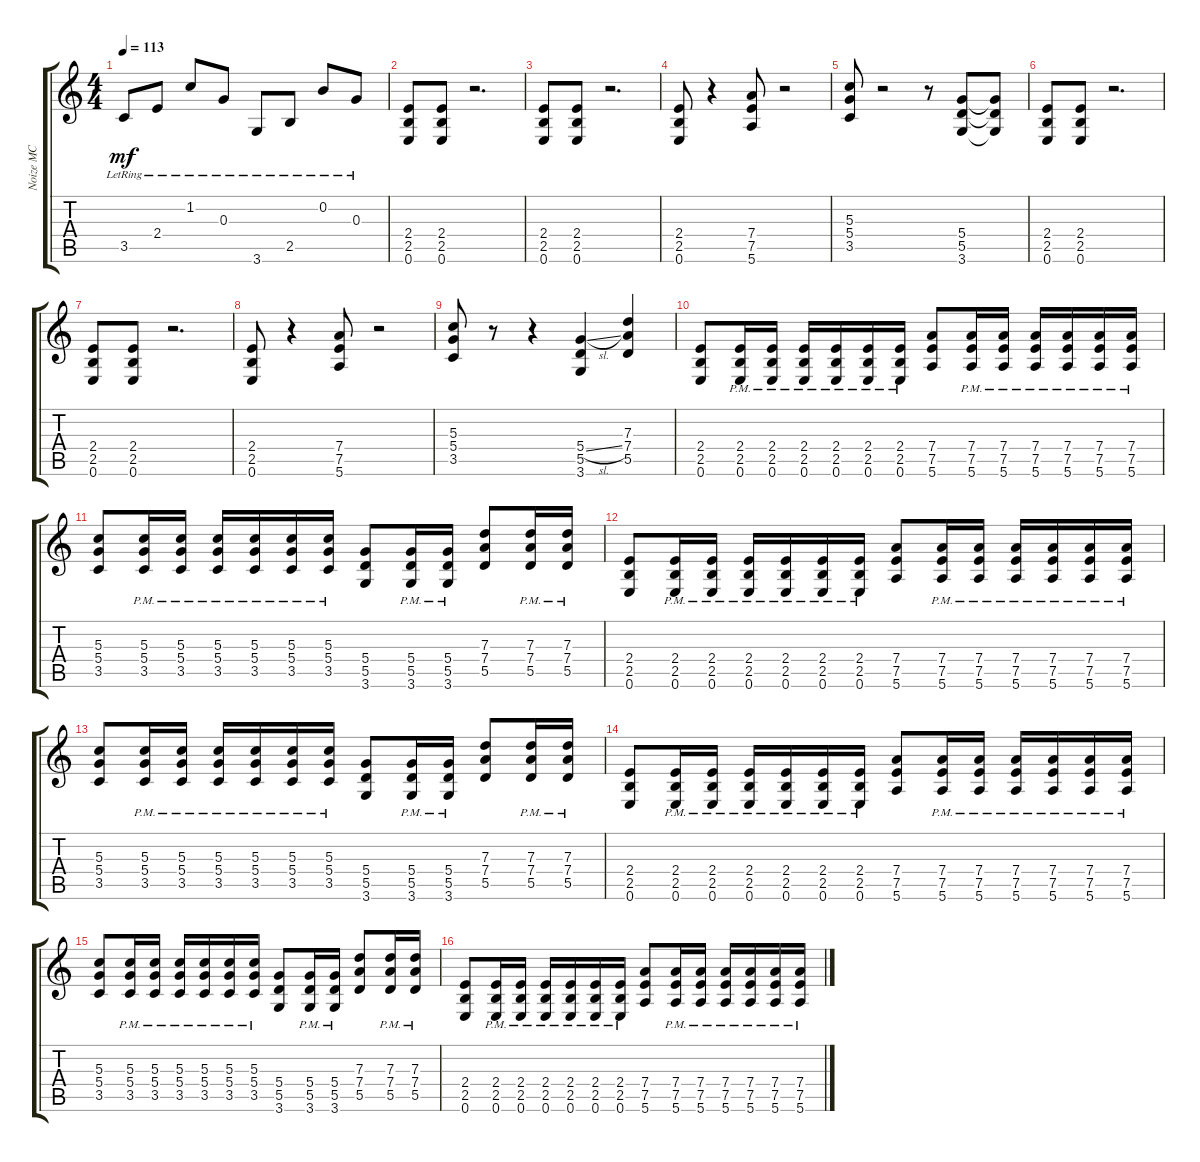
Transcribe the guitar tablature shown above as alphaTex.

\track ("Noize MC" "Noize MC") {instrument overdrivenguitar}
\staff {score tabs}
\tuning (E4 B3 G3 D3 A2 E2) {hide}
\ts (4 4)
\tempo 113
\clef g2
\ks c
3.5{lr}.8{dy mf} 2.4{lr}.8 1.2{lr}.8 0.3{lr}.8 3.6{lr}.8 2.5{lr}.8 0.2{lr}.8 0.3{lr}.8 |
(2.4 2.5 0.6).8{instrument overdrivenguitar} (2.4 2.5 0.6).8 r.2{d} |
(2.4 2.5 0.6).8 (2.4 2.5 0.6).8 r.2{d} |
(2.4 2.5 0.6).8 r.4 (7.4 7.5 5.6).8 r.2 |
(5.3 5.4 3.5).8 r.2 r.8 (5.4 5.5 3.6).8 (5.4{t} 5.5{t} 3.6{t}).8 |
(2.4 2.5 0.6).8 (2.4 2.5 0.6).8 r.2{d} |
(2.4 2.5 0.6).8 (2.4 2.5 0.6).8 r.2{d} |
(2.4 2.5 0.6).8 r.4 (7.4 7.5 5.6).8 r.2 |
(5.3 5.4 3.5).8 r.8 r.4 (5.4{sl} 5.5 3.6).4 (7.3 7.4 5.5).4 |
(2.4 2.5 0.6).8 (2.4{pm} 2.5{pm} 0.6{pm}).16 (2.4{pm} 2.5{pm} 0.6{pm}).16 (2.4{pm} 2.5{pm} 0.6{pm}).16 (2.4{pm} 2.5{pm} 0.6{pm}).16 (2.4{pm} 2.5{pm} 0.6{pm}).16 (2.4{pm} 2.5{pm} 0.6{pm}).16 (7.4 7.5 5.6).8 (7.4{pm} 7.5{pm} 5.6{pm}).16 (7.4{pm} 7.5{pm} 5.6{pm}).16 (7.4{pm} 7.5{pm} 5.6{pm}).16 (7.4{pm} 7.5{pm} 5.6{pm}).16 (7.4{pm} 7.5{pm} 5.6{pm}).16 (7.4{pm} 7.5{pm} 5.6{pm}).16 |
(5.3 5.4 3.5).8 (5.3{pm} 5.4{pm} 3.5{pm}).16 (5.3{pm} 5.4{pm} 3.5{pm}).16 (5.3{pm} 5.4{pm} 3.5{pm}).16 (5.3{pm} 5.4{pm} 3.5{pm}).16 (5.3{pm} 5.4{pm} 3.5{pm}).16 (5.3{pm} 5.4{pm} 3.5{pm}).16 (5.4 5.5 3.6).8 (5.4{pm} 5.5{pm} 3.6{pm}).16 (5.4{pm} 5.5{pm} 3.6{pm}).16 (7.3 7.4 5.5).8 (7.3{pm} 7.4{pm} 5.5{pm}).16 (7.3{pm} 7.4{pm} 5.5{pm}).16 |
(2.4 2.5 0.6).8 (2.4{pm} 2.5{pm} 0.6{pm}).16 (2.4{pm} 2.5{pm} 0.6{pm}).16 (2.4{pm} 2.5{pm} 0.6{pm}).16 (2.4{pm} 2.5{pm} 0.6{pm}).16 (2.4{pm} 2.5{pm} 0.6{pm}).16 (2.4{pm} 2.5{pm} 0.6{pm}).16 (7.4 7.5 5.6).8 (7.4{pm} 7.5{pm} 5.6{pm}).16 (7.4{pm} 7.5{pm} 5.6{pm}).16 (7.4{pm} 7.5{pm} 5.6{pm}).16 (7.4{pm} 7.5{pm} 5.6{pm}).16 (7.4{pm} 7.5{pm} 5.6{pm}).16 (7.4{pm} 7.5{pm} 5.6{pm}).16 |
(5.3 5.4 3.5).8 (5.3{pm} 5.4{pm} 3.5{pm}).16 (5.3{pm} 5.4{pm} 3.5{pm}).16 (5.3{pm} 5.4{pm} 3.5{pm}).16 (5.3{pm} 5.4{pm} 3.5{pm}).16 (5.3{pm} 5.4{pm} 3.5{pm}).16 (5.3{pm} 5.4{pm} 3.5{pm}).16 (5.4 5.5 3.6).8 (5.4{pm} 5.5{pm} 3.6{pm}).16 (5.4{pm} 5.5{pm} 3.6{pm}).16 (7.3 7.4 5.5).8 (7.3{pm} 7.4{pm} 5.5{pm}).16 (7.3{pm} 7.4{pm} 5.5{pm}).16 |
(2.4 2.5 0.6).8 (2.4{pm} 2.5{pm} 0.6{pm}).16 (2.4{pm} 2.5{pm} 0.6{pm}).16 (2.4{pm} 2.5{pm} 0.6{pm}).16 (2.4{pm} 2.5{pm} 0.6{pm}).16 (2.4{pm} 2.5{pm} 0.6{pm}).16 (2.4{pm} 2.5{pm} 0.6{pm}).16 (7.4 7.5 5.6).8 (7.4{pm} 7.5{pm} 5.6{pm}).16 (7.4{pm} 7.5{pm} 5.6{pm}).16 (7.4{pm} 7.5{pm} 5.6{pm}).16 (7.4{pm} 7.5{pm} 5.6{pm}).16 (7.4{pm} 7.5{pm} 5.6{pm}).16 (7.4{pm} 7.5{pm} 5.6{pm}).16 |
(5.3 5.4 3.5).8 (5.3{pm} 5.4{pm} 3.5{pm}).16 (5.3{pm} 5.4{pm} 3.5{pm}).16 (5.3{pm} 5.4{pm} 3.5{pm}).16 (5.3{pm} 5.4{pm} 3.5{pm}).16 (5.3{pm} 5.4{pm} 3.5{pm}).16 (5.3{pm} 5.4{pm} 3.5{pm}).16 (5.4 5.5 3.6).8 (5.4{pm} 5.5{pm} 3.6{pm}).16 (5.4{pm} 5.5{pm} 3.6{pm}).16 (7.3 7.4 5.5).8 (7.3{pm} 7.4{pm} 5.5{pm}).16 (7.3{pm} 7.4{pm} 5.5{pm}).16 |
(2.4 2.5 0.6).8 (2.4{pm} 2.5{pm} 0.6{pm}).16 (2.4{pm} 2.5{pm} 0.6{pm}).16 (2.4{pm} 2.5{pm} 0.6{pm}).16 (2.4{pm} 2.5{pm} 0.6{pm}).16 (2.4{pm} 2.5{pm} 0.6{pm}).16 (2.4{pm} 2.5{pm} 0.6{pm}).16 (7.4 7.5 5.6).8 (7.4{pm} 7.5{pm} 5.6{pm}).16 (7.4{pm} 7.5{pm} 5.6{pm}).16 (7.4{pm} 7.5{pm} 5.6{pm}).16 (7.4{pm} 7.5{pm} 5.6{pm}).16 (7.4{pm} 7.5{pm} 5.6{pm}).16 (7.4{pm} 7.5{pm} 5.6{pm}).16
